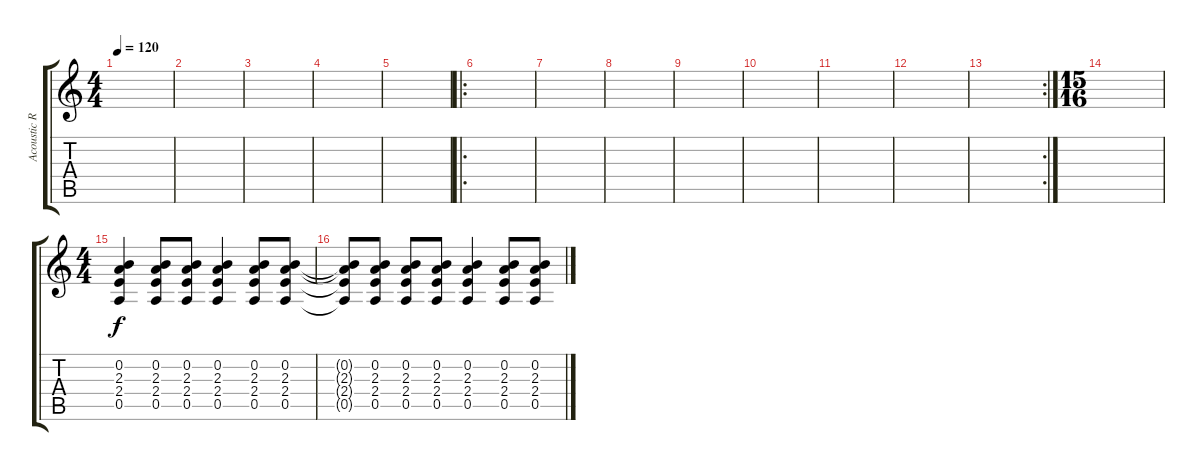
\track ("Acoustic Right" "Acoustic R") {instrument acousticguitarsteel}
\staff {score tabs}
\tuning (E4 B3 G3 D3 A2 E2) {hide}
\ts (4 4)
\tempo 120
\clef g2
\ks c
|
|
|
|
|
\ro
|
|
|
|
|
|
|
\rc 2
|
\ts (15 16)
|
\ts (4 4)
(0.2 2.3 2.4 0.5).4 (0.2 2.3 2.4 0.5).8 (0.2 2.3 2.4 0.5).8 (0.2 2.3 2.4 0.5).4 (0.2 2.3 2.4 0.5).8 (0.2 2.3 2.4 0.5).8 |
(0.2{t} 2.3{t} 2.4{t} 0.5{t}).8 (0.2 2.3 2.4 0.5).8 (0.2 2.3 2.4 0.5).8 (0.2 2.3 2.4 0.5).8 (0.2 2.3 2.4 0.5).4 (0.2 2.3 2.4 0.5).8 (0.2 2.3 2.4 0.5).8
